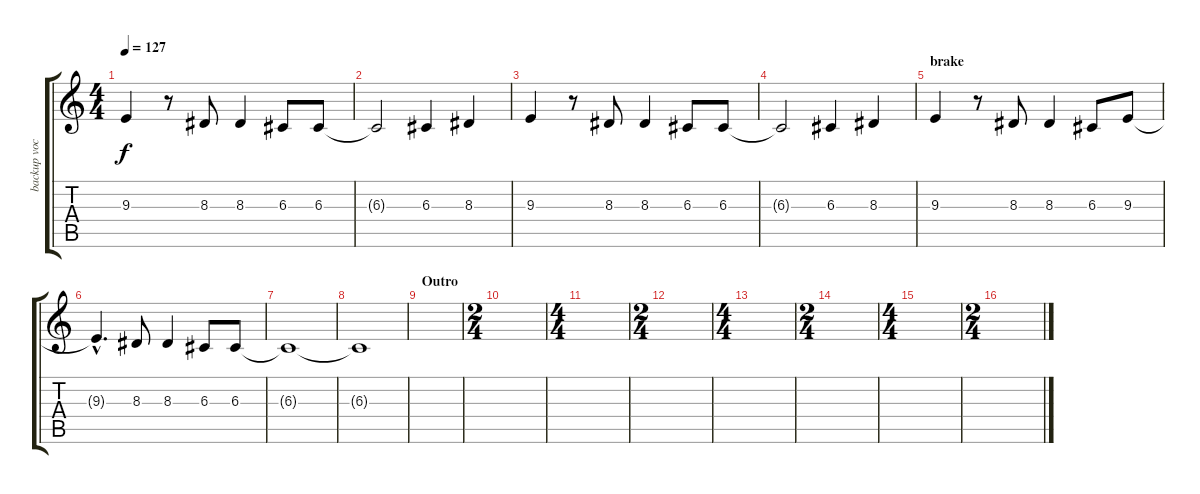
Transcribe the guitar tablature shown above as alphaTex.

\track ("backup vocal" "backup voc") {instrument lead1square}
\staff {score tabs}
\tuning (E4 B3 G3 D3 A2 E2) {hide}
\ts (4 4)
\tempo 127
\clef g2
\ks c
9.3.4{dy f} r.8 8.3.8 8.3.4 6.3.8 6.3.8 |
6.3{t}.2 6.3.4 8.3.4 |
9.3.4 r.8 8.3.8 8.3.4 6.3.8 6.3.8 |
6.3{t}.2 6.3.4 8.3.4 |
\section ("" "brake")
9.3.4 r.8 8.3.8 8.3.4 6.3.8 9.3.8 |
9.3{hac t}.4{d} 8.3.8 8.3.4 6.3.8 6.3.8 |
6.3{t}.1 |
6.3{t}.1 |
\section ("" "Outro")
|
\ts (2 4)
|
\ts (4 4)
|
\ts (2 4)
|
\ts (4 4)
|
\ts (2 4)
|
\ts (4 4)
|
\ts (2 4)
